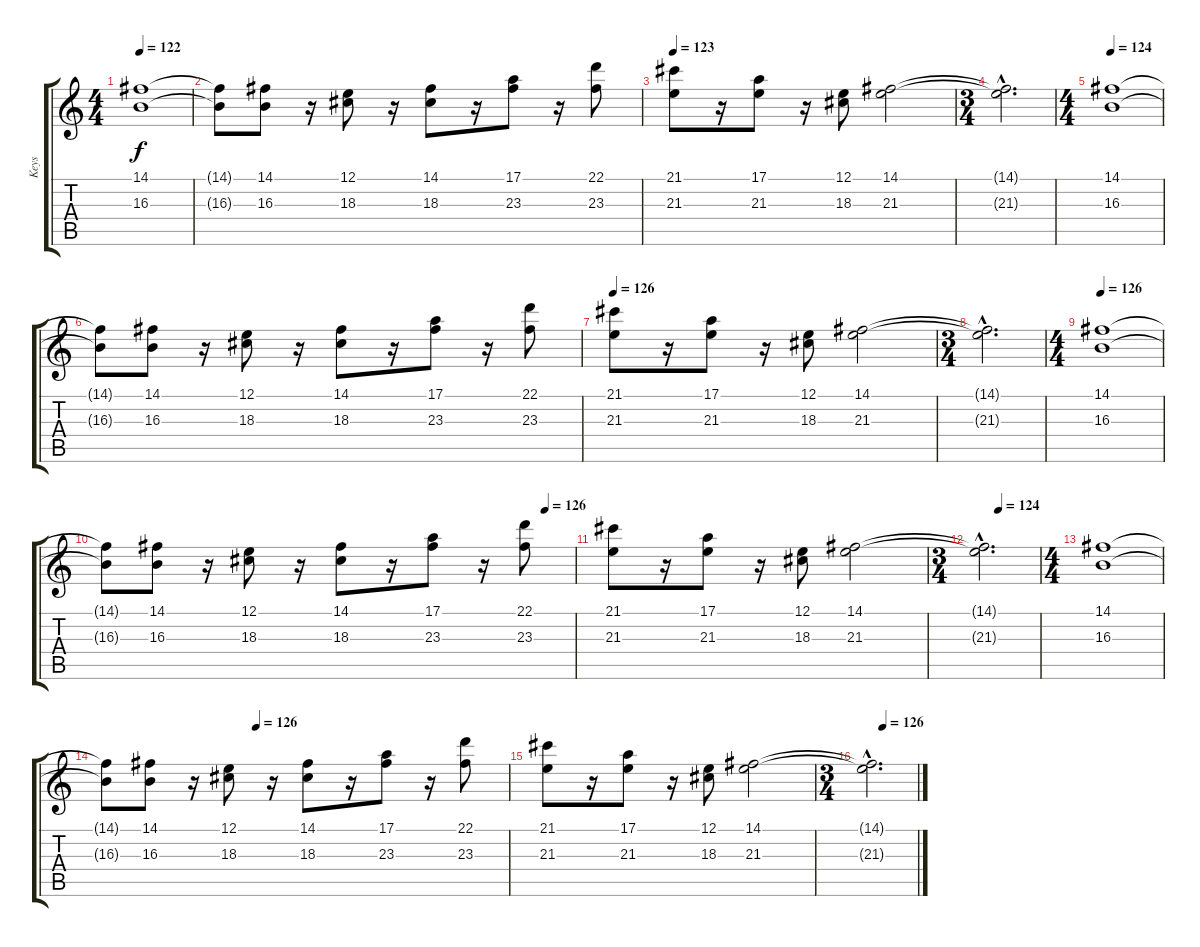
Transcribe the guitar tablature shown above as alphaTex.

\track ("Keys" "Keys") {instrument rockorgan}
\staff {score tabs}
\tuning (E4 B3 G3 D3 A2 E2) {hide}
\ts (4 4)
\tempo 122
\clef g2
\ks c
(14.1 16.3).1{dy f balance 13} |
(14.1{t} 16.3{t}).8 (14.1 16.3).8 r.16 (12.1 18.3).8 r.16 (14.1 18.3).8 r.16 (17.1 23.3).8 r.16 (22.1 23.3).8 |
\tempo 123
(21.1 21.3).8 r.16 (17.1 21.3).8 r.16 (12.1 18.3).8 (14.1 21.3).2 |
\ts (3 4)
(14.1{hac t} 21.3{hac t}).2{d} |
\ts (4 4)
\tempo 124
(14.1 16.3).1 |
(14.1{t} 16.3{t}).8 (14.1 16.3).8 r.16 (12.1 18.3).8 r.16 (14.1 18.3).8 r.16 (17.1 23.3).8 r.16 (22.1 23.3).8 |
\tempo 126
(21.1 21.3).8 r.16 (17.1 21.3).8 r.16 (12.1 18.3).8 (14.1 21.3).2 |
\ts (3 4)
(14.1{hac t} 21.3{hac t}).2{d} |
\ts (4 4)
\tempo 126
(14.1 16.3).1 |
\tempo (126 0.9375)
(14.1{t} 16.3{t}).8 (14.1 16.3).8 r.16 (12.1 18.3).8 r.16 (14.1 18.3).8 r.16 (17.1 23.3).8 r.16 (22.1 23.3).8 |
(21.1 21.3).8 r.16 (17.1 21.3).8 r.16 (12.1 18.3).8 (14.1 21.3).2 |
\ts (3 4)
\tempo (124 0.3333333333333333)
(14.1{hac t} 21.3{hac t}).2{d} |
\ts (4 4)
(14.1 16.3).1 |
\tempo (126 0.375)
(14.1{t} 16.3{t}).8 (14.1 16.3).8 r.16 (12.1 18.3).8 r.16 (14.1 18.3).8 r.16 (17.1 23.3).8 r.16 (22.1 23.3).8 |
(21.1 21.3).8 r.16 (17.1 21.3).8 r.16 (12.1 18.3).8 (14.1 21.3).2 |
\ts (3 4)
\tempo (126 0.3333333333333333)
(14.1{hac t} 21.3{hac t}).2{d}
